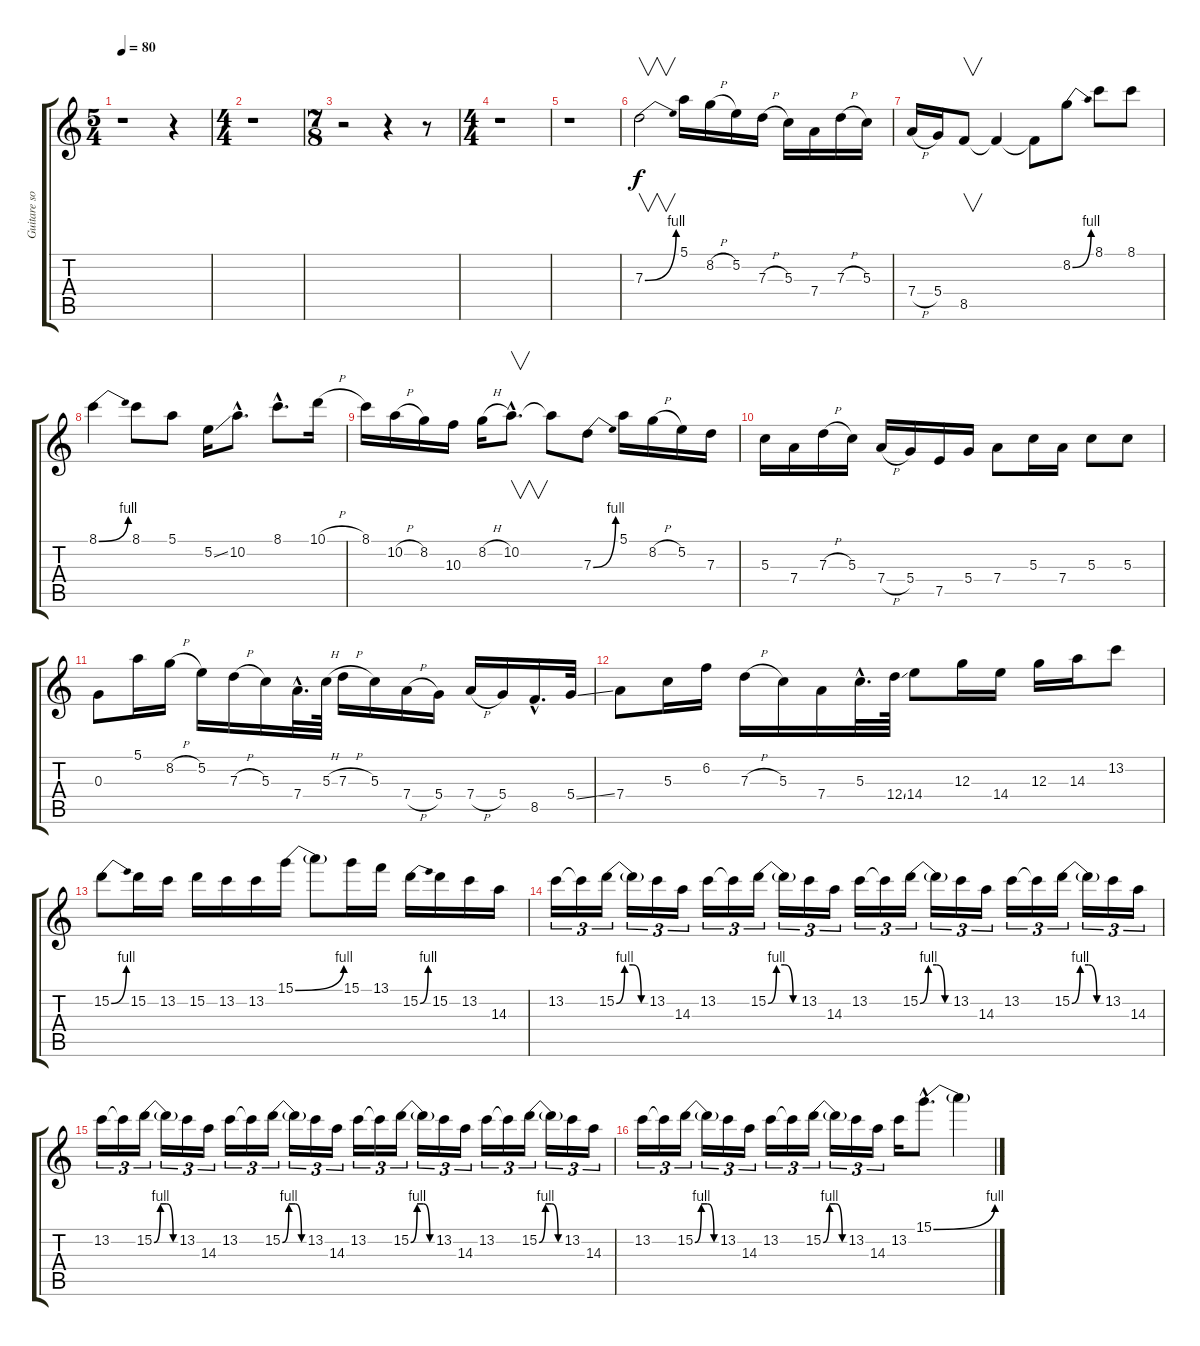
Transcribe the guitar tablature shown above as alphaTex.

\track ("Guitare solo" "Guitare so") {instrument overdrivenguitar}
\staff {score tabs}
\tuning (E4 B3 G3 D3 A2 E2) {hide}
\ts (5 4)
\tempo 80
\clef g2
\ks c
r.1{dy f} r.4 |
\ts (4 4)
r.1 |
\ts (7 8)
r.2 r.4 r.8 |
\ts (4 4)
r.1 |
r.1 |
7.3{be (bend 0 0 60 4)}.2{v} 5.1.16 8.2{h}.16 5.2.16 7.3{h}.16 5.3.16 7.4.16 7.3{h}.16 5.3.16 |
7.4{h}.16 5.4.16 8.5.8{v} 8.5{t}.4 8.5{t}.8 8.2{be (bend 0 0 60 4)}.8 8.1.8 8.1.8 |
8.1{be (bend 0 0 60 4)}.4 8.1.8 5.1.8 5.2{ss}.16 10.2{hac}.8{d} 8.1{hac}.8{d} 10.1{h}.16 |
8.1.16 10.2{h}.16 8.2.16 10.3.16 8.2{h}.16 10.2{hac}.8{v d} 10.2{t}.8 7.3{be (bend 0 0 60 4)}.8 5.1.16 8.2{h}.16 5.2.16 7.3.16 |
5.3.16 7.4.16 7.3{h}.16 5.3.16 7.4{h}.16 5.4.16 7.5.16 5.4.16 7.4.8 5.3.16 7.4.16 5.3.8 5.3.8 |
0.3.8 5.1.16 8.2{h}.16 5.2.16 7.3{h}.16 5.3.16 7.4{hac}.32{d} 5.3{h}.64 7.3{h}.16 5.3.16 7.4{h}.16 5.4.16 7.4{h}.16 5.4.16 8.5{hac}.16{d} 5.4{ss}.32 |
7.4.8 5.3.16 6.2.16 7.3{h}.16 5.3.16 7.4.16 5.3{hac}.32{d} 12.4{ss}.64 14.4.8 12.3.16 14.4.16 12.3.16 14.3.16 13.2.8 |
15.2{be (bend 0 0 60 4)}.8 15.2.16 13.2.16 15.2.16 13.2.16 13.2.16 15.1{be (bend 0 0 60 4)}.16 15.1{t}.8 15.1.16 13.1.16 15.2{be (bend 0 0 60 4)}.16 15.2.16 13.2.16 14.3.16 |
13.2.16{tu (3 2)} 13.2{t}.16{tu (3 2)} 15.2{be (custom 0 0 15 4 30 4 45 0 60 0)}.16{tu (3 2)} 15.2{t}.16{tu (3 2)} 13.2.16{tu (3 2)} 14.3.16{tu (3 2)} 13.2.16{tu (3 2)} 13.2{t}.16{tu (3 2)} 15.2{be (custom 0 0 15 4 30 4 45 0 60 0)}.16{tu (3 2)} 15.2{t}.16{tu (3 2)} 13.2.16{tu (3 2)} 14.3.16{tu (3 2)} 13.2.16{tu (3 2)} 13.2{t}.16{tu (3 2)} 15.2{be (custom 0 0 15 4 30 4 45 0 60 0)}.16{tu (3 2)} 15.2{t}.16{tu (3 2)} 13.2.16{tu (3 2)} 14.3.16{tu (3 2)} 13.2.16{tu (3 2)} 13.2{t}.16{tu (3 2)} 15.2{be (custom 0 0 15 4 30 4 45 0 60 0)}.16{tu (3 2)} 15.2{t}.16{tu (3 2)} 13.2.16{tu (3 2)} 14.3.16{tu (3 2)} |
13.2.16{tu (3 2)} 13.2{t}.16{tu (3 2)} 15.2{be (custom 0 0 15 4 30 4 45 0 60 0)}.16{tu (3 2)} 15.2{t}.16{tu (3 2)} 13.2.16{tu (3 2)} 14.3.16{tu (3 2)} 13.2.16{tu (3 2)} 13.2{t}.16{tu (3 2)} 15.2{be (custom 0 0 15 4 30 4 45 0 60 0)}.16{tu (3 2)} 15.2{t}.16{tu (3 2)} 13.2.16{tu (3 2)} 14.3.16{tu (3 2)} 13.2.16{tu (3 2)} 13.2{t}.16{tu (3 2)} 15.2{be (custom 0 0 15 4 30 4 45 0 60 0)}.16{tu (3 2)} 15.2{t}.16{tu (3 2)} 13.2.16{tu (3 2)} 14.3.16{tu (3 2)} 13.2.16{tu (3 2)} 13.2{t}.16{tu (3 2)} 15.2{be (custom 0 0 15 4 30 4 45 0 60 0)}.16{tu (3 2)} 15.2{t}.16{tu (3 2)} 13.2.16{tu (3 2)} 14.3.16{tu (3 2)} |
13.2.16{tu (3 2)} 13.2{t}.16{tu (3 2)} 15.2{be (custom 0 0 15 4 30 4 45 0 60 0)}.16{tu (3 2)} 15.2{t}.16{tu (3 2)} 13.2.16{tu (3 2)} 14.3.16{tu (3 2)} 13.2.16{tu (3 2)} 13.2{t}.16{tu (3 2)} 15.2{be (custom 0 0 15 4 30 4 45 0 60 0)}.16{tu (3 2)} 15.2{t}.16{tu (3 2)} 13.2.16{tu (3 2)} 14.3.16{tu (3 2)} 13.2.16 15.1{be (bend 0 0 60 4) hac}.8{d} 15.1{t}.4
